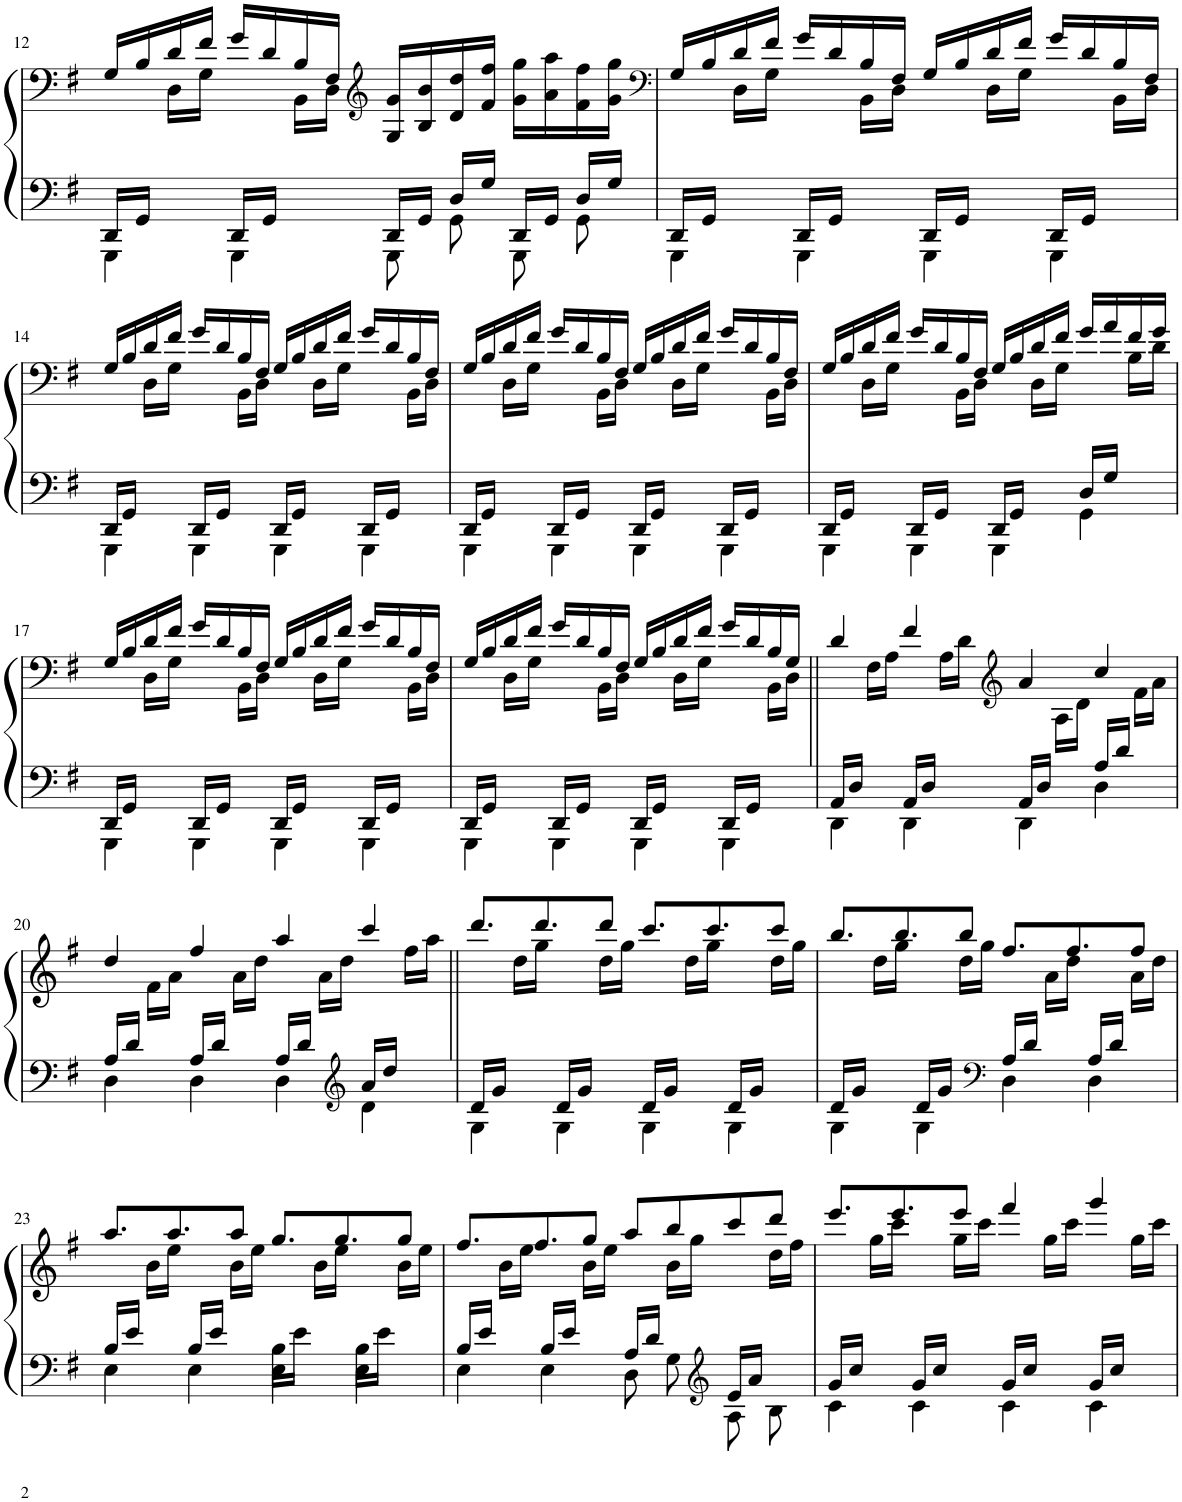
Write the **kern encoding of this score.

**kern	**kern
*part1	*part1
*staff2	*staff1
*I"Piano	*
*I'Pno.	*
!!LO:PB:g=z
*clefF4	*clefF4
*k[f#]	*k[f#]
*M4/4	*M4/4
=12	=12
*^	*^
4GGG\	16DD/LL	16G/LL	8ryy
.	16GG/JJ	16B/	.
.	8ryy	16d/	16D\LL
.	.	16f#/JJ	16G\JJ
4GGG\	16DD/LL	16g/LL	8ryy
.	16GG/JJ	16d/	.
.	8ryy	16B/	16BB\LL
.	.	16F#/JJ	16D\JJ
*	*	*clefG2	*
16DD/LL	8GGG\	16G/ 16g/LL	2ryy
16GG/JJ	.	16B/ 16b/	.
16D/LL	8GG\	16d/ 16dd/	.
16G/JJ	.	16f#/ 16ff#/JJ	.
16DD/LL	8GGG\	16g\ 16gg\LL	.
16GG/JJ	.	16a\ 16aa\	.
16D/LL	8GG\	16f#\ 16ff#\	.
16G/JJ	.	16g\ 16gg\JJ	.
=13	=13	=13	=13
*	*	*clefF4	*
4GGG\	16DD/LL	16G/LL	8ryy
.	16GG/JJ	16B/	.
.	8ryy	16d/	16D\LL
.	.	16f#/JJ	16G\JJ
4GGG\	16DD/LL	16g/LL	8ryy
.	16GG/JJ	16d/	.
.	8ryy	16B/	16BB\LL
.	.	16F#/JJ	16D\JJ
4GGG\	16DD/LL	16G/LL	8ryy
.	16GG/JJ	16B/	.
.	8ryy	16d/	16D\LL
.	.	16f#/JJ	16G\JJ
4GGG\	16DD/LL	16g/LL	8ryy
.	16GG/JJ	16d/	.
.	8ryy	16B/	16BB\LL
.	.	16F#/JJ	16D\JJ
!!LO:LB:g=z	!!
=14	=14	=14	=14
4GGG\	16DD/LL	16G/LL	8ryy
.	16GG/JJ	16B/	.
.	8ryy	16d/	16D\LL
.	.	16f#/JJ	16G\JJ
4GGG\	16DD/LL	16g/LL	8ryy
.	16GG/JJ	16d/	.
.	8ryy	16B/	16BB\LL
.	.	16F#/JJ	16D\JJ
4GGG\	16DD/LL	16G/LL	8ryy
.	16GG/JJ	16B/	.
.	8ryy	16d/	16D\LL
.	.	16f#/JJ	16G\JJ
4GGG\	16DD/LL	16g/LL	8ryy
.	16GG/JJ	16d/	.
.	8ryy	16B/	16BB\LL
.	.	16F#/JJ	16D\JJ
=15	=15	=15	=15
4GGG\	16DD/LL	16G/LL	8ryy
.	16GG/JJ	16B/	.
.	8ryy	16d/	16D\LL
.	.	16f#/JJ	16G\JJ
4GGG\	16DD/LL	16g/LL	8ryy
.	16GG/JJ	16d/	.
.	8ryy	16B/	16BB\LL
.	.	16F#/JJ	16D\JJ
4GGG\	16DD/LL	16G/LL	8ryy
.	16GG/JJ	16B/	.
.	8ryy	16d/	16D\LL
.	.	16f#/JJ	16G\JJ
4GGG\	16DD/LL	16g/LL	8ryy
.	16GG/JJ	16d/	.
.	8ryy	16B/	16BB\LL
.	.	16F#/JJ	16D\JJ
=16	=16	=16	=16
4GGG\	16DD/LL	16G/LL	8ryy
.	16GG/JJ	16B/	.
.	8ryy	16d/	16D\LL
.	.	16f#/JJ	16G\JJ
4GGG\	16DD/LL	16g/LL	8ryy
.	16GG/JJ	16d/	.
.	8ryy	16B/	16BB\LL
.	.	16F#/JJ	16D\JJ
4GGG\	16DD/LL	16G/LL	8ryy
.	16GG/JJ	16B/	.
.	8ryy	16d/	16D\LL
.	.	16f#/JJ	16G\JJ
4GG\	16D/LL	16g/LL	8ryy
.	16G/JJ	16a/	.
.	8ryy	16f#/	16B\LL
.	.	16g/JJ	16d\JJ
!!LO:LB:g=z	!!
=17	=17	=17	=17
4GGG\	16DD/LL	16G/LL	8ryy
.	16GG/JJ	16B/	.
.	8ryy	16d/	16D\LL
.	.	16f#/JJ	16G\JJ
4GGG\	16DD/LL	16g/LL	8ryy
.	16GG/JJ	16d/	.
.	8ryy	16B/	16BB\LL
.	.	16F#/JJ	16D\JJ
4GGG\	16DD/LL	16G/LL	8ryy
.	16GG/JJ	16B/	.
.	8ryy	16d/	16D\LL
.	.	16f#/JJ	16G\JJ
4GGG\	16DD/LL	16g/LL	8ryy
.	16GG/JJ	16d/	.
.	8ryy	16B/	16BB\LL
.	.	16F#/JJ	16D\JJ
=18	=18	=18	=18
4GGG\	16DD/LL	16G/LL	8ryy
.	16GG/JJ	16B/	.
.	8ryy	16d/	16D\LL
.	.	16f#/JJ	16G\JJ
4GGG\	16DD/LL	16g/LL	8ryy
.	16GG/JJ	16d/	.
.	8ryy	16B/	16BB\LL
.	.	16F#/JJ	16D\JJ
4GGG\	16DD/LL	16G/LL	8ryy
.	16GG/JJ	16B/	.
.	8ryy	16d/	16D\LL
.	.	16f#/JJ	16G\JJ
4GGG\	16DD/LL	16g/LL	8ryy
.	16GG/JJ	16d/	.
.	8ryy	16B/	16BB\LL
.	.	16G/JJ	16D\JJ
=19||	=19||	=19||	=19||
4DD\	16AA/LL	4d/	8ryy
.	16D/JJ	.	.
.	8ryy	.	16F#\LL
.	.	.	16A\JJ
4DD\	16AA/LL	4f#/	8ryy
.	16D/JJ	.	.
.	8ryy	.	16A\LL
.	.	.	16d\JJ
*	*	*clefG2	*
4DD\	16AA/LL	4a/	8ryy
.	16D/JJ	.	.
.	8ryy	.	16A\LL
.	.	.	16d\JJ
4D\	16A/LL	4cc/	8ryy
.	16d/JJ	.	.
.	8ryy	.	16f#\LL
.	.	.	16a\JJ
!!LO:LB:g=z	!!
=20	=20	=20	=20
4D\	16A/LL	4dd/	8ryy
.	16d/JJ	.	.
.	8ryy	.	16f#\LL
.	.	.	16a\JJ
4D\	16A/LL	4ff#/	8ryy
.	16d/JJ	.	.
.	8ryy	.	16a\LL
.	.	.	16dd\JJ
4D\	16A/LL	4aa/	8ryy
.	16d/JJ	.	.
.	8ryy	.	16a\LL
.	.	.	16dd\JJ
*clefG2	*	*	*
4d\	16a/LL	4ccc/	8ryy
.	16dd/JJ	.	.
.	8ryy	.	16ff#\LL
.	.	.	16aa\JJ
=21||	=21||	=21||	=21||
4G\	16d/LL	8.ddd/L	8ryy
.	16g/JJ	.	.
.	8ryy	.	16dd\LL
.	.	8.ddd/	16gg\JJ
4G\	16d/LL	.	8ryy
.	16g/JJ	.	.
.	8ryy	8ddd/J	16dd\LL
.	.	.	16gg\JJ
4G\	16d/LL	8.ccc/L	8ryy
.	16g/JJ	.	.
.	8ryy	.	16dd\LL
.	.	8.ccc/	16gg\JJ
4G\	16d/LL	.	8ryy
.	16g/JJ	.	.
.	8ryy	8ccc/J	16dd\LL
.	.	.	16gg\JJ
=22	=22	=22	=22
4G\	16d/LL	8.bb/L	8ryy
.	16g/JJ	.	.
.	8ryy	.	16dd\LL
.	.	8.bb/	16gg\JJ
4G\	16d/LL	.	8ryy
.	16g/JJ	.	.
.	8ryy	8bb/J	16dd\LL
.	.	.	16gg\JJ
*clefF4	*	*	*
4D\	16A/LL	8.ff#/L	8ryy
.	16d/JJ	.	.
.	8ryy	.	16a\LL
.	.	8.ff#/	16dd\JJ
4D\	16A/LL	.	8ryy
.	16d/JJ	.	.
.	8ryy	8ff#/J	16a\LL
.	.	.	16dd\JJ
!!LO:LB:g=z	!!
=23	=23	=23	=23
4E\	16B/LL	8.aa/L	8ryy
.	16e/JJ	.	.
.	8ryy	.	16b\LL
.	.	8.aa/	16ee\JJ
4E\	16B/LL	.	8ryy
.	16e/JJ	.	.
.	8ryy	8aa/J	16b\LL
.	.	.	16ee\JJ
4E\	16B\LL	8.gg/L	8ryy
.	16e\JJ	.	.
.	8ryy	.	16b\LL
.	.	8.gg/	16ee\JJ
4E\	16B\LL	.	8ryy
.	16e\JJ	.	.
.	8ryy	8gg/J	16b\LL
.	.	.	16ee\JJ
=24	=24	=24	=24
4E\	16B/LL	8.ff#/L	8ryy
.	16e/JJ	.	.
.	8ryy	.	16b\LL
.	.	8.ff#/	16ee\JJ
4E\	16B/LL	.	8ryy
.	16e/JJ	.	.
.	8ryy	8gg/J	16b\LL
.	.	.	16ee\JJ
8D\	16A/LL	8aa/L	8ryy
.	16d/JJ	.	.
8G\	8ryy	8bb/	16b\LL
.	.	.	16gg\JJ
*clefG2	*	*	*
8A\	16e/LL	8ccc/	8ryy
.	16a/JJ	.	.
8B\	8ryy	8ddd/J	16dd\LL
.	.	.	16ff#\JJ
=25	=25	=25	=25
4c\	16g/LL	8.eee/L	8ryy
.	16cc/JJ	.	.
.	8ryy	.	16gg\LL
.	.	8.eee/	16ccc\JJ
4c\	16g/LL	.	8ryy
.	16cc/JJ	.	.
.	8ryy	8eee/J	16gg\LL
.	.	.	16ccc\JJ
4c\	16g/LL	4fff#/	8ryy
.	16cc/JJ	.	.
.	8ryy	.	16gg\LL
.	.	.	16ccc\JJ
4c\	16g/LL	4ggg/	8ryy
.	16cc/JJ	.	.
.	8ryy	.	16gg\LL
.	.	.	16ccc\JJ
*v	*v	*	*
*	*v	*v
=	=
*-	*-
